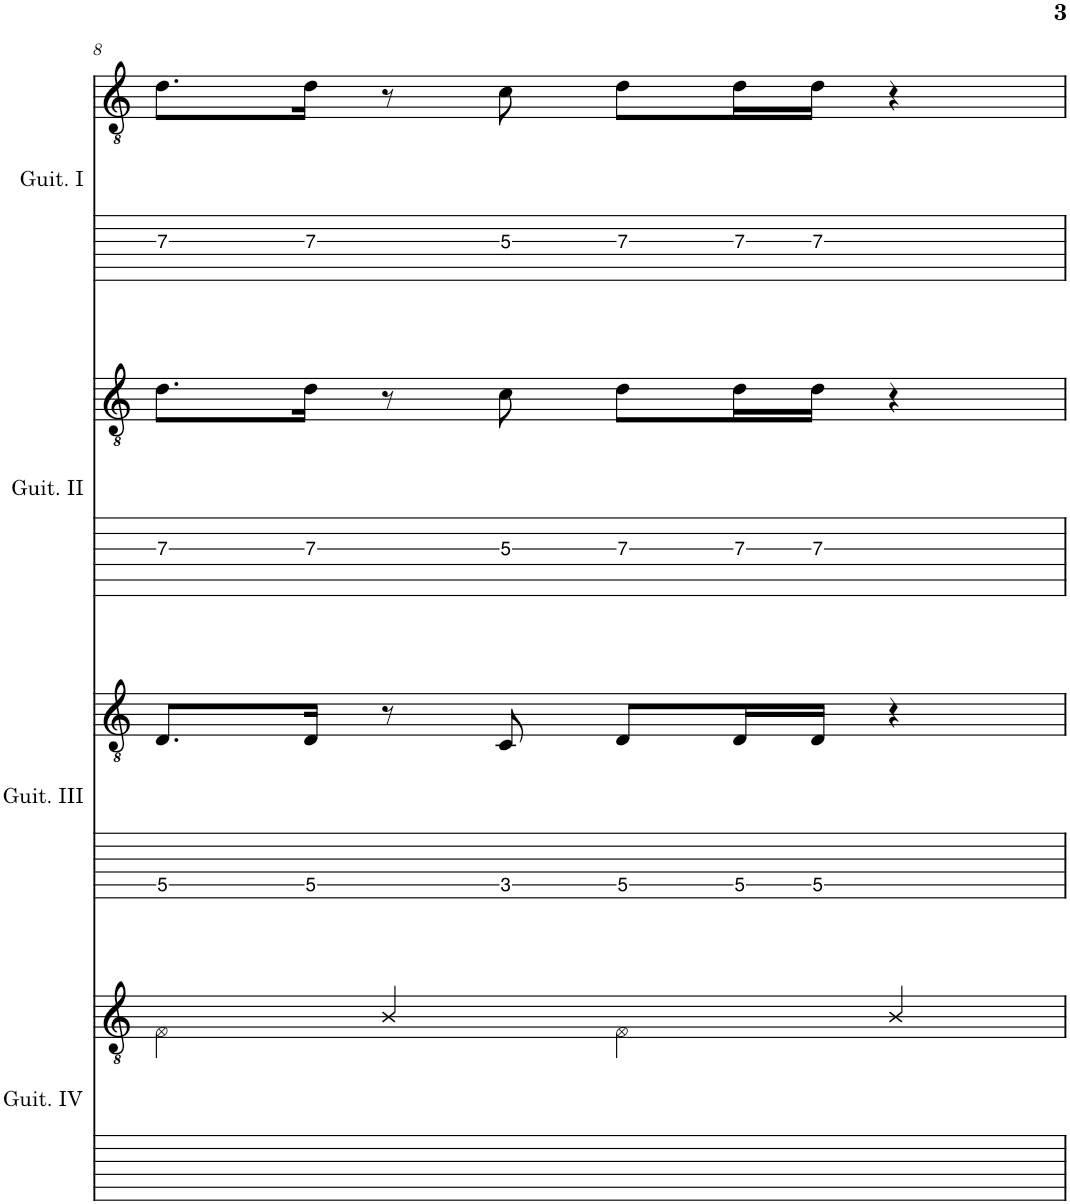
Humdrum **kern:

**kern	**kern	**kern	**kern	**kern	**kern	**kern	**kern
*part4	*part4	*part3	*part3	*part2	*part2	*part1	*part1
*staff8	*staff7	*staff6	*staff5	*staff4	*staff3	*staff2	*staff1
*I"Guitarra IV	*	*I"Guitarra III	*	*I"Guitarra II	*	*I"Guitarra I	*
*I'Guit. IV	*	*I'Guit. III	*	*I'Guit. II	*	*I'Guit. I	*
!!LO:PB:g=z
*	*clefGv2	*	*clefGv2	*	*clefGv2	*	*clefGv2
*k[]	*k[]	*k[]	*k[]	*k[]	*k[]	*k[]	*k[]
*M4/4	*M4/4	*M4/4	*M4/4	*M4/4	*M4/4	*M4/4	*M4/4
=8	=8	=8	=8	=8	=8	=8	=8
4F	4F\	8.DL	8.D/L	8.dL	8.d\L	8.dL	8.d\L
.	.	16DJk	16D/Jk	16dJk	16d\Jk	16dJk	16d\Jk
4B	4B/	8r	8r	8r	8r	8r	8r
.	.	8C	8C/	8c	8c\	8c	8c\
4F	4F\	8DL	8D/L	8dL	8d\L	8dL	8d\L
.	.	16DL	16D/L	16dL	16d\L	16dL	16d\L
.	.	16DJJ	16D/JJ	16dJJ	16d\JJ	16dJJ	16d\JJ
4B	4B/	4r	4r	4r	4r	4r	4r
=	=	=	=	=	=	=	=
*-	*-	*-	*-	*-	*-	*-	*-
